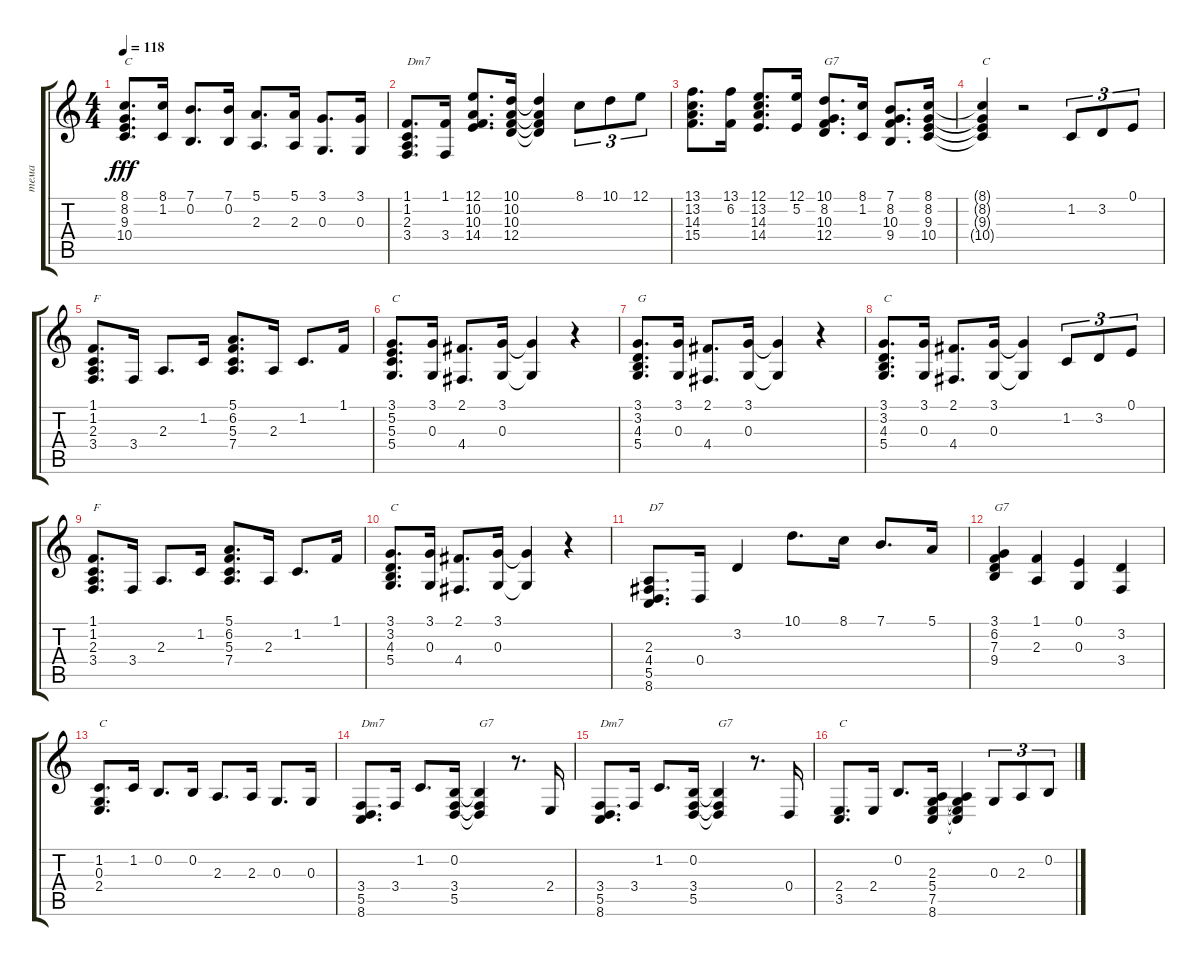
\track ("тема" "тема") {instrument acousticgrandpiano}
\staff {score tabs}
\tuning (E4 B3 G3 D3 A2 E2) {hide}
\ts (4 4)
\tempo 118
\clef g2
\ks c
(8.1 8.2 9.3 10.4).8{d txt "C" dy fff} (8.1 1.2).16 (7.1 0.2).8{d} (7.1 0.2).16 (5.1 2.3).8{d} (5.1 2.3).16 (3.1 0.3).8{d} (3.1 0.3).16 |
(1.1 1.2 2.3 3.4).8{d txt "Dm7"} (1.1 3.4).16 (12.1 10.2 10.3 14.4).8{d} (10.1 10.2 10.3 12.4).16 (10.1{t} 10.2{t} 10.3{t} 12.4{t}).4 8.1.8{tu (3 2)} 10.1.8{tu (3 2)} 12.1.8{tu (3 2)} |
(13.1 13.2 14.3 15.4).8{d} (13.1 6.2).16 (12.1 13.2 14.3 14.4).8{d} (12.1 5.2).16 (10.1 8.2 10.3 12.4).8{d txt "G7"} (8.1 1.2).16 (7.1 8.2 10.3 9.4).8{d} (8.1 8.2 9.3 10.4).16 |
(8.1{t} 8.2{t} 9.3{t} 10.4{t}).4{txt "C"} r.2 1.2.8{tu (3 2)} 3.2.8{tu (3 2)} 0.1.8{tu (3 2)} |
(1.1 1.2 2.3 3.4).8{d txt "F"} 3.4.16 2.3.8{d} 1.2.16 (5.1 6.2 5.3 7.4).8{d} 2.3.16 1.2.8{d} 1.1.16 |
(3.1 5.2 5.3 5.4).8{d txt "C"} (3.1 0.3).16 (2.1 4.4).8{d} (3.1 0.3).16 (3.1{t} 0.3{t}).4 r.4 |
(3.1 3.2 4.3 5.4).8{d txt "G"} (3.1 0.3).16 (2.1 4.4).8{d} (3.1 0.3).16 (3.1{t} 0.3{t}).4 r.4 |
(3.1 3.2 4.3 5.4).8{d txt "C"} (3.1 0.3).16 (2.1 4.4).8{d} (3.1 0.3).16 (3.1{t} 0.3{t}).4 1.2.8{tu (3 2)} 3.2.8{tu (3 2)} 0.1.8{tu (3 2)} |
(1.1 1.2 2.3 3.4).8{d txt "F"} 3.4.16 2.3.8{d} 1.2.16 (5.1 6.2 5.3 7.4).8{d} 2.3.16 1.2.8{d} 1.1.16 |
(3.1 3.2 4.3 5.4).8{d txt "C"} (3.1 0.3).16 (2.1 4.4).8{d} (3.1 0.3).16 (3.1{t} 0.3{t}).4 r.4 |
(2.3 4.4 5.5 8.6).8{d txt "D7"} 0.4.16 3.2.4 10.1.8{d} 8.1.16 7.1.8{d} 5.1.16 |
(3.1 6.2 7.3 9.4).4{txt "G7"} (1.1 2.3).4 (0.1 0.3).4 (3.2 3.4).4 |
(1.2 0.3 2.4).8{d txt "C"} 1.2.16 0.2.8{d} 0.2.16 2.3.8{d} 2.3.16 0.3.8{d} 0.3.16 |
(3.4 5.5 8.6).8{d txt "Dm7"} 3.4.16 1.2.8{d} (0.2 3.4 5.5).16 (0.2{t} 3.4{t} 5.5{t}).4{txt "G7"} r.8{d} 2.4.16 |
(3.4 5.5 8.6).8{d txt "Dm7"} 3.4.16 1.2.8{d} (0.2 3.4 5.5).16 (0.2{t} 3.4{t} 5.5{t}).4{txt "G7"} r.8{d} 0.4.16 |
(2.4 3.5).8{d txt "C"} 2.4.16 0.2.8{d} (2.3 5.4 7.5 8.6).16 (2.3{t} 5.4{t} 7.5{t} 8.6{t}).4 0.3.8{tu (3 2)} 2.3.8{tu (3 2)} 0.2.8{tu (3 2)}
